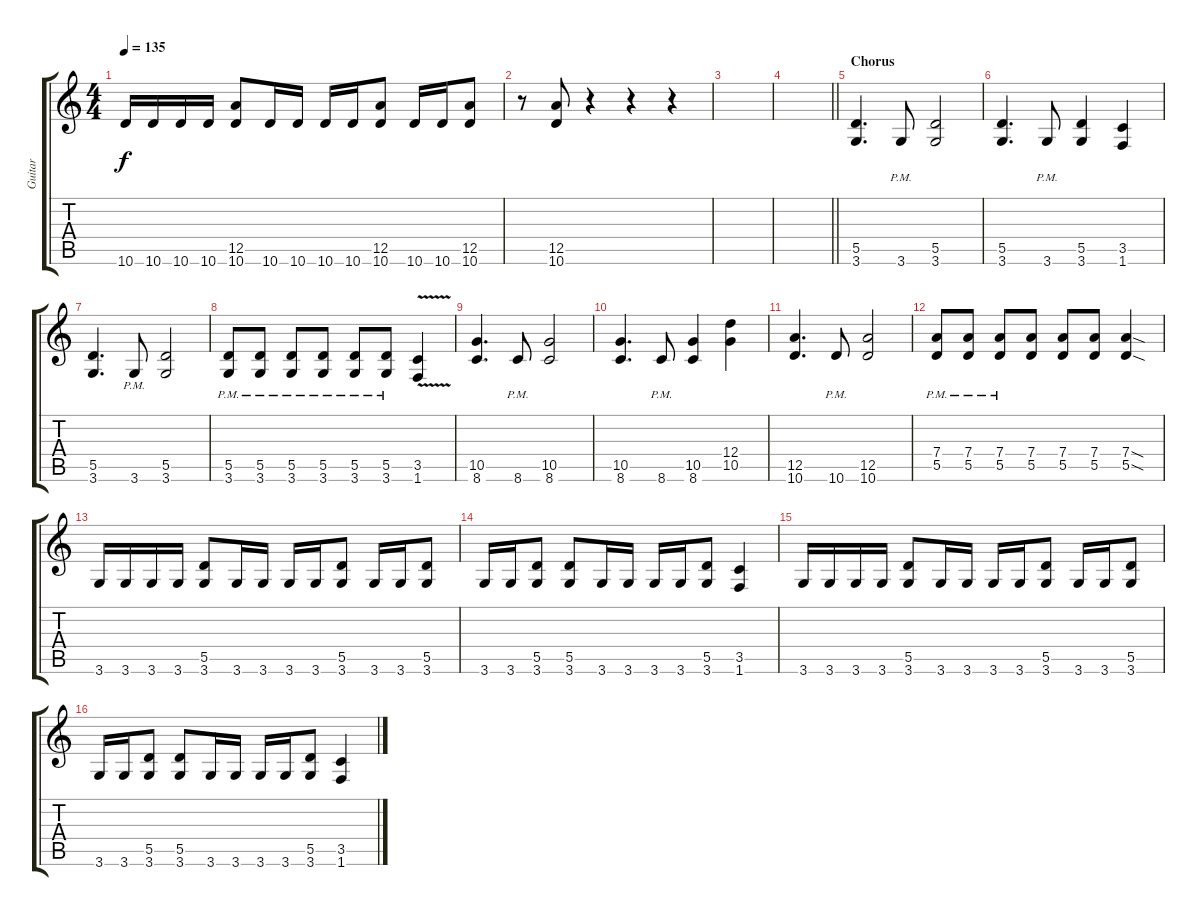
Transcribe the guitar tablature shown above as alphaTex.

\track ("Guitar" "Guitar") {instrument distortionguitar}
\staff {score tabs}
\tuning (E4 B3 G3 D3 A2 E2) {hide}
\ts (4 4)
\tempo 135
\clef g2
\ks c
10.6.16{dy f} 10.6.16 10.6.16 10.6.16 (12.5 10.6).8 10.6.16 10.6.16 10.6.16 10.6.16 (12.5 10.6).8 10.6.16 10.6.16 (12.5 10.6).8 |
r.8 (12.5 10.6).8 r.4 r.4 r.4 |
|
\barLineRight lightlight
|
\section ("" "Chorus")
(5.5 3.6).4{d} 3.6{pm}.8 (5.5 3.6).2 |
(5.5 3.6).4{d} 3.6{pm}.8 (5.5 3.6).4 (3.5 1.6).4 |
(5.5 3.6).4{d} 3.6{pm}.8 (5.5 3.6).2 |
(5.5{pm} 3.6{pm}).8 (5.5{pm} 3.6{pm}).8 (5.5{pm} 3.6{pm}).8 (5.5{pm} 3.6{pm}).8 (5.5{pm} 3.6{pm}).8 (5.5{pm} 3.6{pm}).8 (3.5 1.6{v}).4 |
(10.5 8.6).4{d} 8.6{pm}.8 (10.5 8.6).2 |
(10.5 8.6).4{d} 8.6{pm}.8 (10.5 8.6).4 (12.4 10.5).4 |
(12.5 10.6).4{d} 10.6{pm}.8 (12.5 10.6).2 |
(7.4{pm} 5.5{pm}).8 (7.4{pm} 5.5{pm}).8 (7.4{pm} 5.5{pm}).8 (7.4 5.5).8 (7.4 5.5).8 (7.4 5.5).8 (7.4{sod} 5.5{sod}).4 |
3.6.16 3.6.16 3.6.16 3.6.16 (5.5 3.6).8 3.6.16 3.6.16 3.6.16 3.6.16 (5.5 3.6).8 3.6.16 3.6.16 (5.5 3.6).8 |
3.6.16 3.6.16 (5.5 3.6).8 (5.5 3.6).8 3.6.16 3.6.16 3.6.16 3.6.16 (5.5 3.6).8 (3.5 1.6).4 |
3.6.16 3.6.16 3.6.16 3.6.16 (5.5 3.6).8 3.6.16 3.6.16 3.6.16 3.6.16 (5.5 3.6).8 3.6.16 3.6.16 (5.5 3.6).8 |
3.6.16 3.6.16 (5.5 3.6).8 (5.5 3.6).8 3.6.16 3.6.16 3.6.16 3.6.16 (5.5 3.6).8 (3.5 1.6).4
